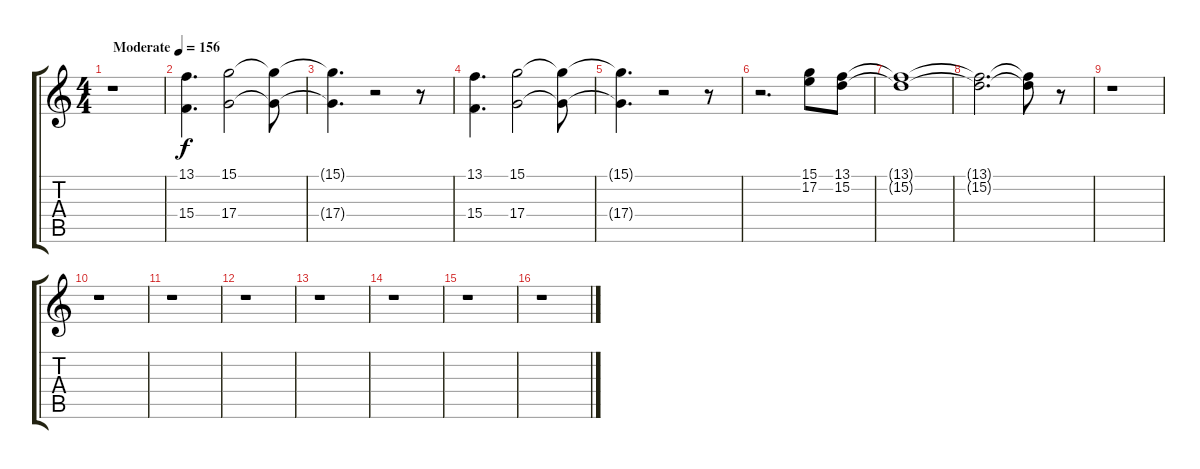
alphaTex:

\track "" {instrument brasssection}
\staff {score tabs}
\tuning (E4 B3 G3 D3 A2 E2) {hide}
\ts (4 4)
\tempo (156 "Moderate")
\clef g2
\ks c
r.1{dy f instrument brasssection} |
(13.1 15.4).4{d} (15.1 17.4).2 (15.1{t} 17.4{t}).8 |
(15.1{t} 17.4{t}).4{d} r.2 r.8 |
(13.1 15.4).4{d} (15.1 17.4).2 (15.1{t} 17.4{t}).8 |
(15.1{t} 17.4{t}).4{d} r.2 r.8 |
r.2{d} (15.1 17.2).8 (13.1 15.2).8 |
(13.1{t} 15.2{t}).1 |
(13.1{t} 15.2{t}).2{d} (13.1{t} 15.2{t}).8 r.8 |
r.1 |
r.1 |
r.1 |
r.1 |
r.1 |
r.1 |
r.1 |
r.1
